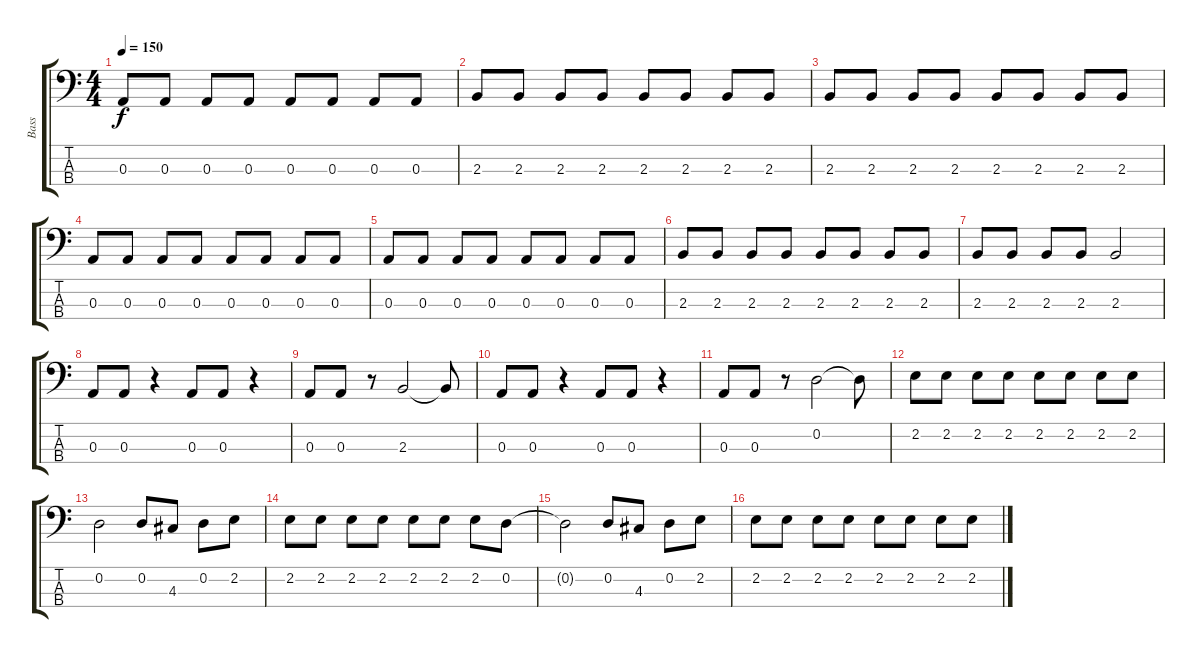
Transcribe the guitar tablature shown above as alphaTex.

\track ("Bass" "Bass") {instrument electricbasspick}
\staff {score tabs}
\tuning (G2 D2 A1 E1) {hide}
\ts (4 4)
\tempo 150
\clef f4
\ks c
0.3.8{dy f} 0.3.8 0.3.8 0.3.8 0.3.8 0.3.8 0.3.8 0.3.8 |
2.3.8 2.3.8 2.3.8 2.3.8 2.3.8 2.3.8 2.3.8 2.3.8 |
2.3.8 2.3.8 2.3.8 2.3.8 2.3.8 2.3.8 2.3.8 2.3.8 |
0.3.8 0.3.8 0.3.8 0.3.8 0.3.8 0.3.8 0.3.8 0.3.8 |
0.3.8 0.3.8 0.3.8 0.3.8 0.3.8 0.3.8 0.3.8 0.3.8 |
2.3.8 2.3.8 2.3.8 2.3.8 2.3.8 2.3.8 2.3.8 2.3.8 |
2.3.8 2.3.8 2.3.8 2.3.8 2.3.2 |
0.3.8 0.3.8 r.4 0.3.8 0.3.8 r.4 |
0.3.8 0.3.8 r.8 2.3.2 2.3{t}.8 |
0.3.8 0.3.8 r.4 0.3.8 0.3.8 r.4 |
0.3.8 0.3.8 r.8 0.2.2 0.2{t}.8 |
2.2.8 2.2.8 2.2.8 2.2.8 2.2.8 2.2.8 2.2.8 2.2.8 |
0.2.2 0.2.8 4.3.8 0.2.8 2.2.8 |
2.2.8 2.2.8 2.2.8 2.2.8 2.2.8 2.2.8 2.2.8 0.2.8 |
0.2{t}.2 0.2.8 4.3.8 0.2.8 2.2.8 |
2.2.8 2.2.8 2.2.8 2.2.8 2.2.8 2.2.8 2.2.8 2.2.8
